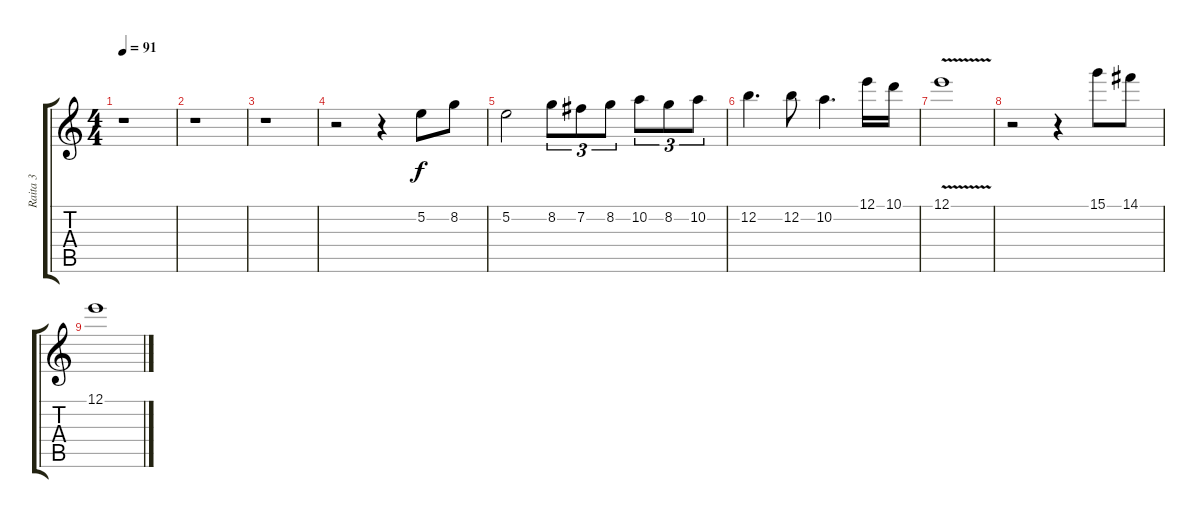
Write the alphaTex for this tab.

\track ("Raita 3" "Raita 3") {instrument distortionguitar}
\staff {score tabs}
\tuning (E4 B3 G3 D3 A2 E2) {hide}
\ts (4 4)
\tempo 91
\clef g2
\ks c
r.1{dy f instrument distortionguitar} |
r.1 |
r.1 |
r.2 r.4 5.2.8 8.2.8 |
5.2.2 8.2.8{tu (3 2)} 7.2.8{tu (3 2)} 8.2.8{tu (3 2)} 10.2.8{tu (3 2)} 8.2.8{tu (3 2)} 10.2.8{tu (3 2)} |
12.2.4{d} 12.2.8 10.2.4{d} 12.1.16 10.1.16 |
12.1{v}.1 |
r.2 r.4 15.1.8 14.1.8 |
12.1.1
